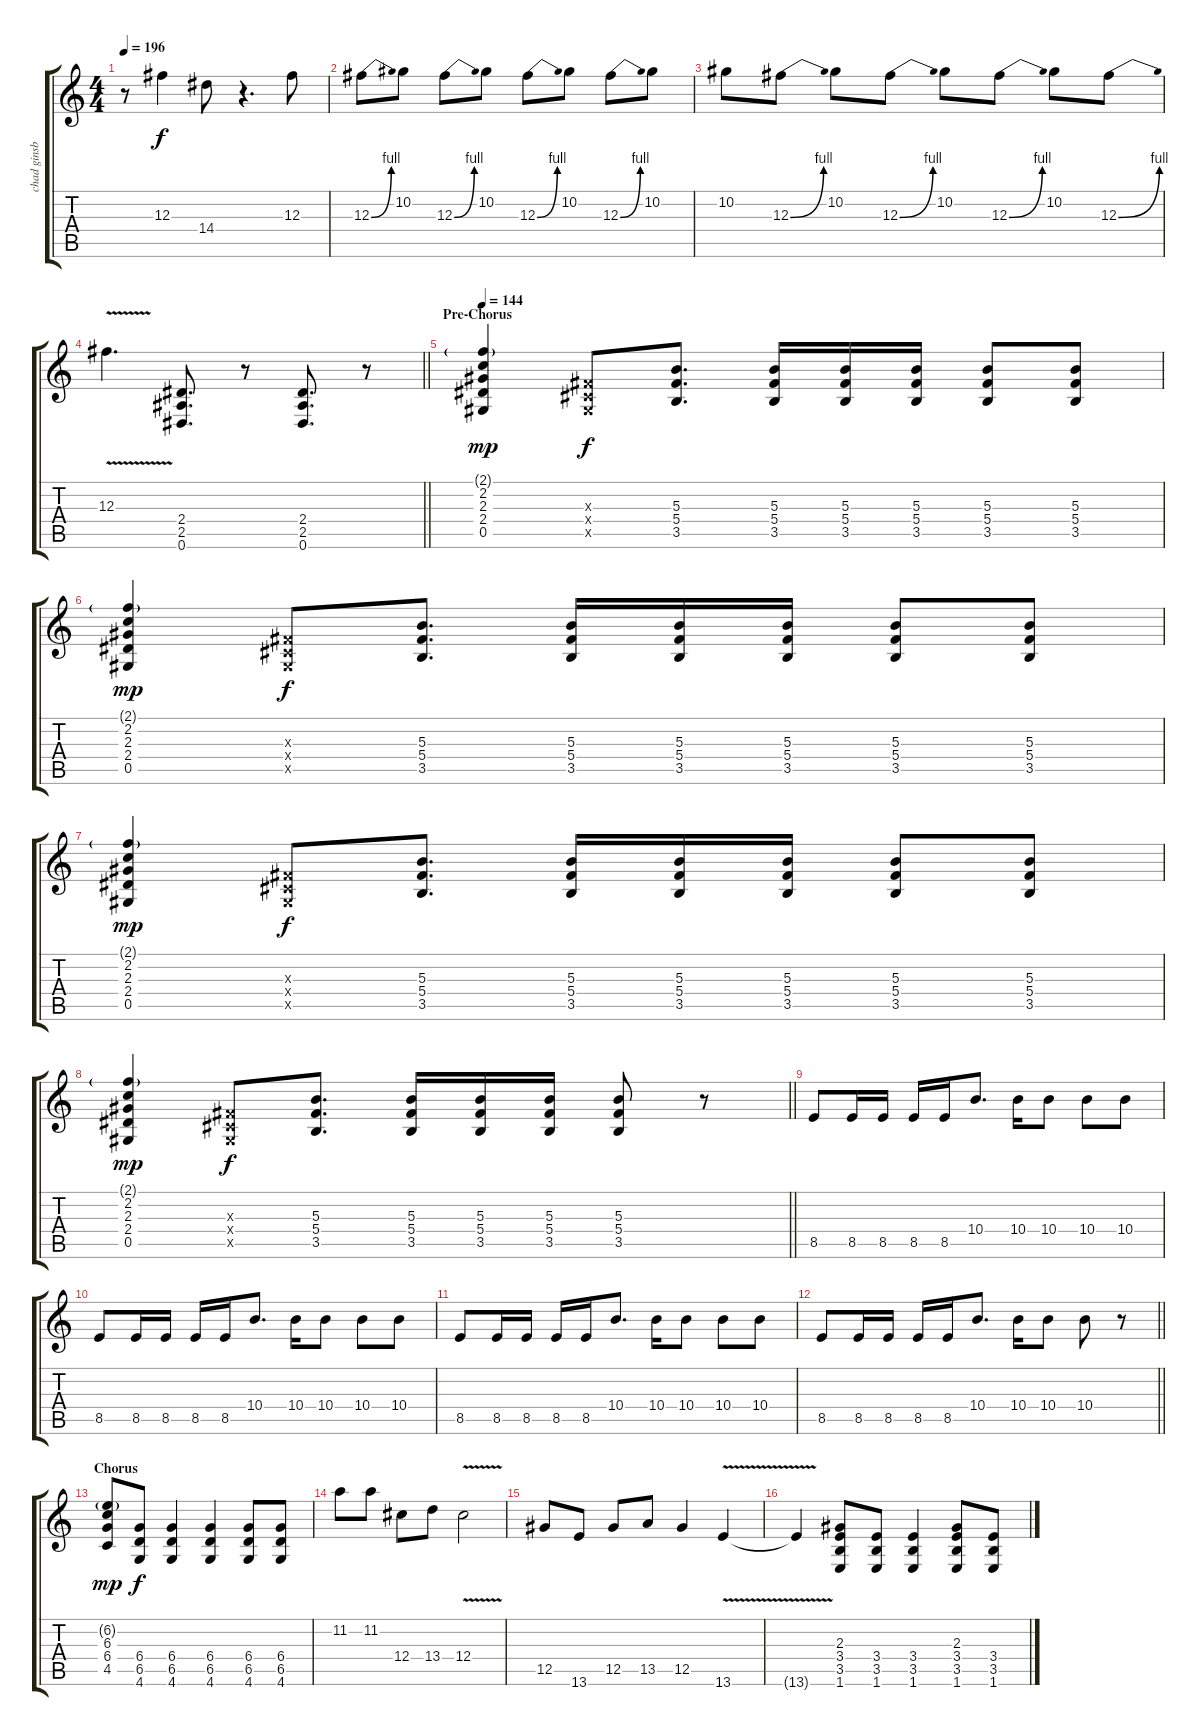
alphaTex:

\track ("chad ginsburg 2" "chad ginsb") {instrument distortionguitar}
\staff {score tabs}
\tuning (Eb4 Bb3 Gb3 Db3 Ab2 Eb2) {hide}
\ts (4 4)
\tempo 196
\clef g2
\ks c
r.8{dy f} 12.3.4 14.4.8 r.4{d} 12.3.8 |
12.3{be (bend 0 0 60 4)}.8 10.2.8 12.3{be (bend 0 0 60 4)}.8 10.2.8 12.3{be (bend 0 0 60 4)}.8 10.2.8 12.3{be (bend 0 0 60 4)}.8 10.2.8 |
10.2.8 12.3{be (bend 0 0 60 4)}.8 10.2.8 12.3{be (bend 0 0 60 4)}.8 10.2.8 12.3{be (bend 0 0 60 4)}.8 10.2.8 12.3{be (bend 0 0 60 4)}.8 |
\barLineRight lightlight
12.3{v}.4{d} (2.4 2.5 0.6).8{d} r.8 (2.4 2.5 0.6).8{d} r.8 |
\section ("" "Pre-Chorus")
\tempo 144
(2.1{g} 2.2 2.3 2.4 0.5).4{dy mp} (0.3{x} 0.4{x} 0.5{x}).8{dy f} (5.3 5.4 3.5).8{d} (5.3 5.4 3.5).16 (5.3 5.4 3.5).16 (5.3 5.4 3.5).16 (5.3 5.4 3.5).8 (5.3 5.4 3.5).8 |
(2.1{g} 2.2 2.3 2.4 0.5).4{dy mp} (0.3{x} 0.4{x} 0.5{x}).8{dy f} (5.3 5.4 3.5).8{d} (5.3 5.4 3.5).16 (5.3 5.4 3.5).16 (5.3 5.4 3.5).16 (5.3 5.4 3.5).8 (5.3 5.4 3.5).8 |
(2.1{g} 2.2 2.3 2.4 0.5).4{dy mp} (0.3{x} 0.4{x} 0.5{x}).8{dy f} (5.3 5.4 3.5).8{d} (5.3 5.4 3.5).16 (5.3 5.4 3.5).16 (5.3 5.4 3.5).16 (5.3 5.4 3.5).8 (5.3 5.4 3.5).8 |
\barLineRight lightlight
(2.1{g} 2.2 2.3 2.4 0.5).4{dy mp} (0.3{x} 0.4{x} 0.5{x}).8{dy f} (5.3 5.4 3.5).8{d} (5.3 5.4 3.5).16 (5.3 5.4 3.5).16 (5.3 5.4 3.5).16 (5.3 5.4 3.5).8 r.8 |
\section ("" "")
8.5.8 8.5.16 8.5.16 8.5.16 8.5.16 10.4.8{d} 10.4.16 10.4.8 10.4.8 10.4.8 |
8.5.8 8.5.16 8.5.16 8.5.16 8.5.16 10.4.8{d} 10.4.16 10.4.8 10.4.8 10.4.8 |
8.5.8 8.5.16 8.5.16 8.5.16 8.5.16 10.4.8{d} 10.4.16 10.4.8 10.4.8 10.4.8 |
\barLineRight lightlight
8.5.8 8.5.16 8.5.16 8.5.16 8.5.16 10.4.8{d} 10.4.16 10.4.8 10.4.8 r.8 |
\section ("" "Chorus")
(6.2{g} 6.3 6.4 4.5).8{dy mp} (6.4 6.5 4.6).8{dy f} (6.4 6.5 4.6).4 (6.4 6.5 4.6).4 (6.4 6.5 4.6).8 (6.4 6.5 4.6).8 |
11.2.8 11.2.8 12.4.8 13.4.8 12.4{v}.2 |
12.5.8 13.6.8 12.5.8 13.5.8 12.5.4 13.6{v}.4 |
13.6{t}.4 (2.3 3.4 3.5 1.6).8 (3.4 3.5 1.6).8 (3.4 3.5 1.6).4 (2.3 3.4 3.5 1.6).8 (3.4 3.5 1.6).8
